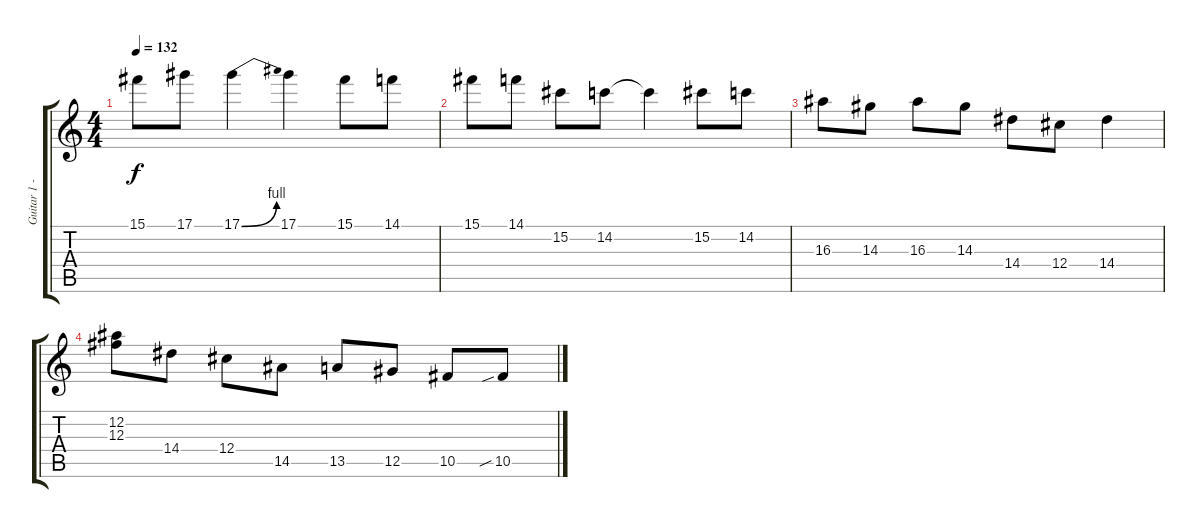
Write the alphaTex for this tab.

\track ("Guitar 1 - Paul Quinn" "Guitar 1 -") {instrument distortionguitar}
\staff {score tabs}
\tuning (Eb4 Bb3 Gb3 Db3 Ab2 Eb2) {hide}
\ts (4 4)
\tempo 132
\clef g2
\ks c
15.1.8{dy f} 17.1.8 17.1{be (bend 0 0 60 4)}.4 17.1.4 15.1.8 14.1.8 |
15.1.8 14.1.8 15.2.8 14.2.8 14.2{t}.4 15.2.8 14.2.8 |
16.3.8 14.3.8 16.3.8 14.3.8 14.4.8 12.4.8 14.4.4 |
(12.2 12.3).8 14.4.8 12.4.8 14.5.8 13.5.8 12.5.8 10.5.8 10.5{sib}.8
